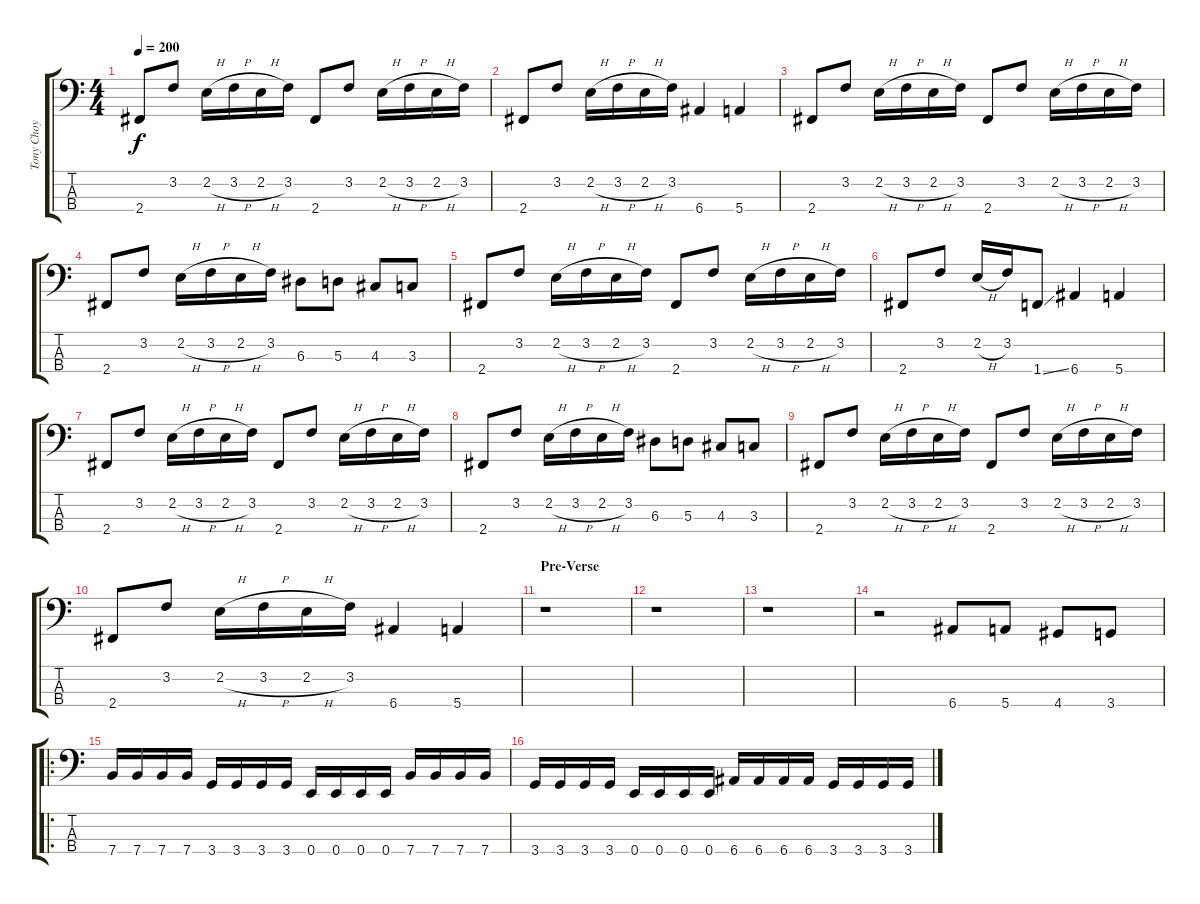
\track ("Tony Choy " "Tony Choy ") {instrument electricbasspick}
\staff {score tabs}
\tuning (G2 D2 A1 E1) {hide}
\ts (4 4)
\tempo 200
\clef f4
\ks c
2.4.8{dy f} 3.2.8 2.2{h}.16 3.2{h}.16 2.2{h}.16 3.2.16 2.4.8 3.2.8 2.2{h}.16 3.2{h}.16 2.2{h}.16 3.2.16 |
2.4.8 3.2.8 2.2{h}.16 3.2{h}.16 2.2{h}.16 3.2.16 6.4.4 5.4.4 |
2.4.8 3.2.8 2.2{h}.16 3.2{h}.16 2.2{h}.16 3.2.16 2.4.8 3.2.8 2.2{h}.16 3.2{h}.16 2.2{h}.16 3.2.16 |
2.4.8 3.2.8 2.2{h}.16 3.2{h}.16 2.2{h}.16 3.2.16 6.3.8 5.3.8 4.3.8 3.3.8 |
2.4.8 3.2.8 2.2{h}.16 3.2{h}.16 2.2{h}.16 3.2.16 2.4.8 3.2.8 2.2{h}.16 3.2{h}.16 2.2{h}.16 3.2.16 |
2.4.8 3.2.8 2.2{h}.16 3.2.16 1.4{ss}.8 6.4.4 5.4.4 |
2.4.8 3.2.8 2.2{h}.16 3.2{h}.16 2.2{h}.16 3.2.16 2.4.8 3.2.8 2.2{h}.16 3.2{h}.16 2.2{h}.16 3.2.16 |
2.4.8 3.2.8 2.2{h}.16 3.2{h}.16 2.2{h}.16 3.2.16 6.3.8 5.3.8 4.3.8 3.3.8 |
2.4.8 3.2.8 2.2{h}.16 3.2{h}.16 2.2{h}.16 3.2.16 2.4.8 3.2.8 2.2{h}.16 3.2{h}.16 2.2{h}.16 3.2.16 |
2.4.8 3.2.8 2.2{h}.16 3.2{h}.16 2.2{h}.16 3.2.16 6.4.4 5.4.4 |
\section ("" "Pre-Verse")
r.1 |
r.1 |
r.1 |
r.2 6.4.8 5.4.8 4.4.8 3.4.8 |
\ro
7.4.16 7.4.16 7.4.16 7.4.16 3.4.16 3.4.16 3.4.16 3.4.16 0.4.16 0.4.16 0.4.16 0.4.16 7.4.16 7.4.16 7.4.16 7.4.16 |
3.4.16 3.4.16 3.4.16 3.4.16 0.4.16 0.4.16 0.4.16 0.4.16 6.4.16 6.4.16 6.4.16 6.4.16 3.4.16 3.4.16 3.4.16 3.4.16
